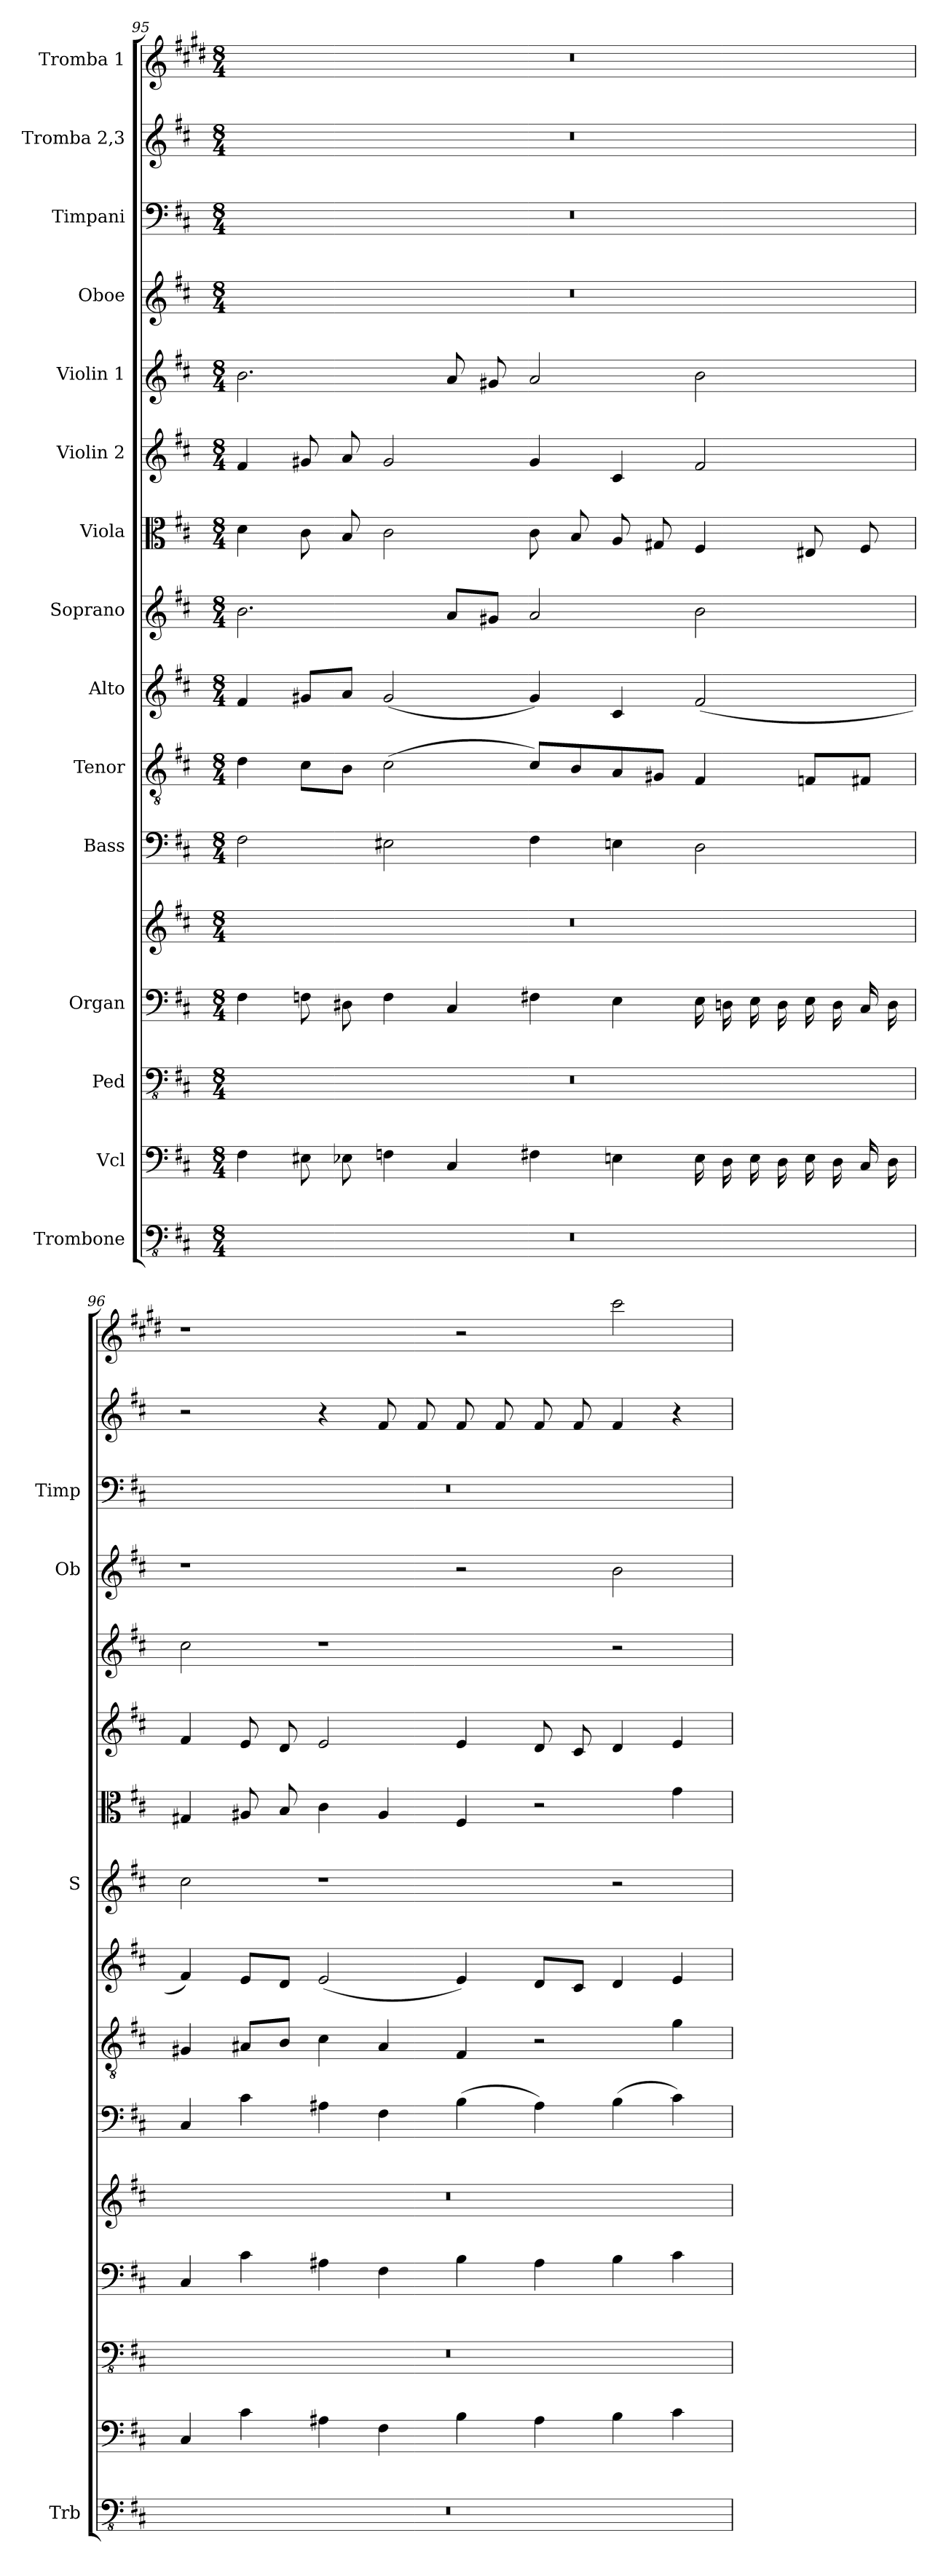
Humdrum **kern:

**kern	**kern	**kern	**kern	**kern	**kern	**kern	**kern	**kern	**kern	**kern	**kern	**kern	**kern	**kern	**kern
*part15	*part14	*part13	*part12	*part12	*part11	*part10	*part9	*part8	*part7	*part6	*part5	*part4	*part3	*part2	*part1
*staff16	*staff15	*staff14	*staff13	*staff12	*staff11	*staff10	*staff9	*staff8	*staff7	*staff6	*staff5	*staff4	*staff3	*staff2	*staff1
*I"Trombone	*I"Vcl	*I"Ped	*I"Organ	*	*I"Bass	*I"Tenor	*I"Alto	*I"Soprano	*I"Viola	*I"Violin 2	*I"Violin 1	*I"Oboe	*I"Timpani	*I"Tromba 2,3	*I"Tromba 1
*I'Trb	*	*	*	*	*	*	*	*I'S	*	*	*	*I'Ob	*I'Timp	*	*
!!LO:PB:g=z
*clefFv4	*clefF4	*clefFv4	*clefF4	*clefG2	*clefF4	*clefGv2	*clefG2	*clefG2	*clefC3	*clefG2	*clefG2	*clefG2	*clefF4	*clefG2	*clefG2
*	*	*	*	*	*	*	*	*	*	*	*	*	*	*	*ITrd1c2
*k[f#c#]	*k[f#c#]	*k[f#c#]	*k[f#c#]	*k[f#c#]	*k[f#c#]	*k[f#c#]	*k[f#c#]	*k[f#c#]	*k[f#c#]	*k[f#c#]	*k[f#c#]	*k[f#c#]	*k[f#c#]	*k[f#c#]	*k[f#c#]
*M8/4	*M8/4	*M8/4	*M8/4	*M8/4	*M8/4	*M8/4	*M8/4	*M8/4	*M8/4	*M8/4	*M8/4	*M8/4	*M8/4	*M8/4	*M8/4
=95	=95	=95	=95	=95	=95	=95	=95	=95	=95	=95	=95	=95	=95	=95	=95
0r	4F#\	0r	4F#\	0r	2F#\	4d\	4f#/	2.b\	4d\	4f#/	2.b\	0r	0r	0r	0r
.	8E#X\	.	8Fn\	.	.	8c#\L	8g#X/L	.	8c#\	8g#X/	.	.	.	.	.
.	8E-X\	.	8D#X\	.	.	8B\J	8a/J	.	8B/	8a/	.	.	.	.	.
.	4Fn\	.	4F\	.	2E#X\	(2c#\	(2g#/	.	2c#\	2g#/	.	.	.	.	.
.	4C#/	.	4C#/	.	.	.	.	8a/L	.	.	8a/	.	.	.	.
.	.	.	.	.	.	.	.	8g#X/J	.	.	8g#X/	.	.	.	.
.	4F#X\	.	4F#X\	.	4F#\	8c#/L)	4g#/)	2a/	8c#\	4g#/	2a/	.	.	.	.
.	.	.	.	.	.	8B/	.	.	8B/	.	.	.	.	.	.
.	4En\	.	4E\	.	4En\	8A/	4c#/	.	8A/	4c#/	.	.	.	.	.
.	.	.	.	.	.	8G#X/J	.	.	8G#X/	.	.	.	.	.	.
.	16E\	.	16E\	.	2D\	4F#/	(2f#/	2b\	4F#/	2f#/	2b\	.	.	.	.
.	16D\	.	16Dn\	.	.	.	.	.	.	.	.	.	.	.	.
.	16E\	.	16E\	.	.	.	.	.	.	.	.	.	.	.	.
.	16D\	.	16D\	.	.	.	.	.	.	.	.	.	.	.	.
.	16E\	.	16E\	.	.	8Fn/L	.	.	8E#X/	.	.	.	.	.	.
.	16D\	.	16D\	.	.	.	.	.	.	.	.	.	.	.	.
.	16C#/	.	16C#/	.	.	8F#X/J	.	.	8F#/	.	.	.	.	.	.
.	16D\	.	16D\	.	.	.	.	.	.	.	.	.	.	.	.
=96	=96	=96	=96	=96	=96	=96	=96	=96	=96	=96	=96	=96	=96	=96	=96
0r	4C#/	0r	4C#/	0r	4C#/	4G#X/	4f#/)	2cc#\	4G#X/	4f#/	2cc#\	1r	0r	2r	1r
.	4c#\	.	4c#\	.	4c#\	8A#X/L	8e/L	.	8A#X/	8e/	.	.	.	.	.
.	.	.	.	.	.	8B/J	8d/J	.	8B/	8d/	.	.	.	.	.
.	4A#X\	.	4A#X\	.	4A#X\	4c#\	(2e/	1r	4c#\	2e/	1r	.	.	4r	.
.	4F#\	.	4F#\	.	4F#\	4A#/	.	.	4A#/	.	.	.	.	8f#/	.
.	.	.	.	.	.	.	.	.	.	.	.	.	.	8f#/	.
.	4B\	.	4B\	.	(4B\	4F#/	4e/)	.	4F#/	4e/	.	2r	.	8f#/	2r
.	.	.	.	.	.	.	.	.	.	.	.	.	.	8f#/	.
.	4A#\	.	4A#\	.	4A#\)	2r	8d/L	.	2r	8d/	.	.	.	8f#/	.
.	.	.	.	.	.	.	8c#/J	.	.	8c#/	.	.	.	8f#/	.
.	4B\	.	4B\	.	(4B\	.	4d/	2r	.	4d/	2r	2b\	.	4f#/	2bb\
.	4c#\	.	4c#\	.	4c#\)	4g\	4e/	.	4g\	4e/	.	.	.	4r	.
=	=	=	=	=	=	=	=	=	=	=	=	=	=	=	=
*-	*-	*-	*-	*-	*-	*-	*-	*-	*-	*-	*-	*-	*-	*-	*-
